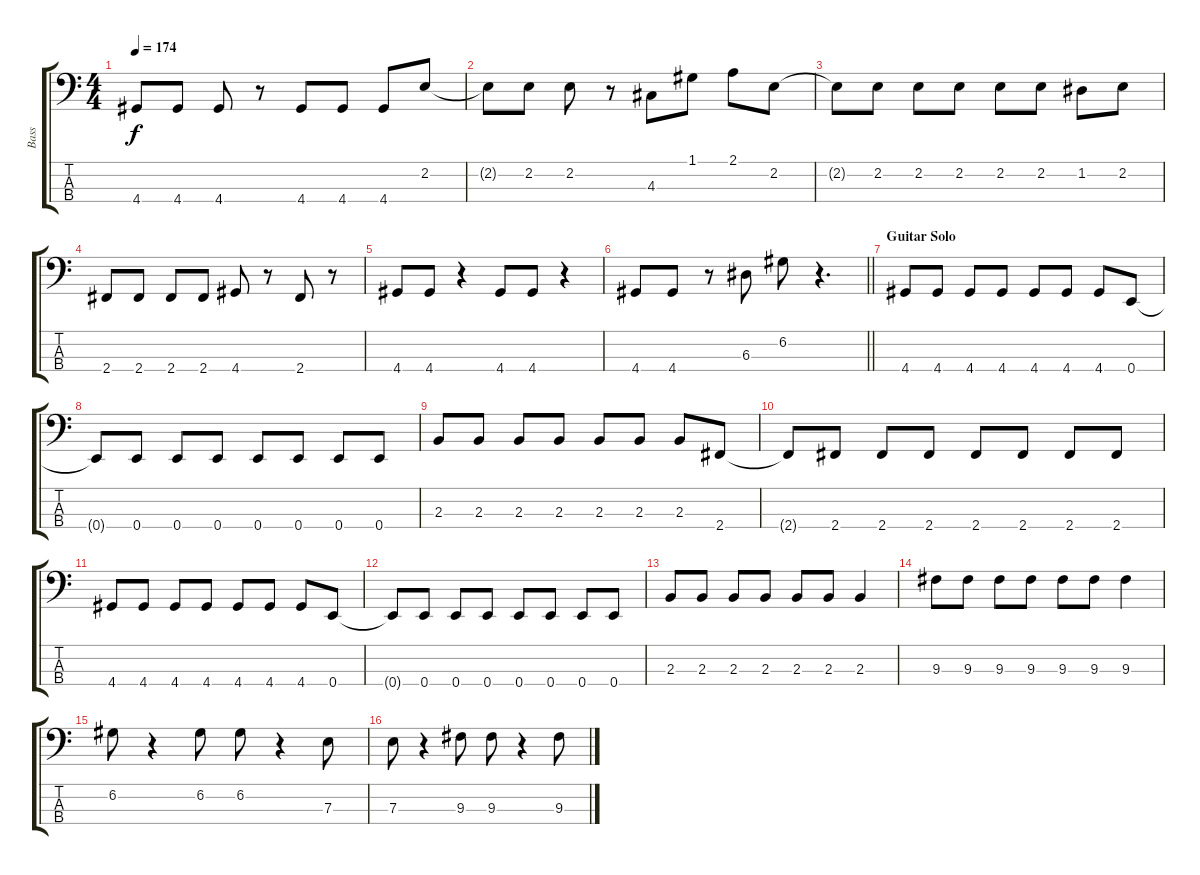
\track ("Bass" "Bass") {instrument electricbassfinger}
\staff {score tabs}
\tuning (G2 D2 A1 E1) {hide}
\ts (4 4)
\tempo 174
\clef f4
\ks c
4.4{t}.8{dy f} 4.4.8 4.4.8 r.8 4.4.8 4.4.8 4.4.8 2.2.8 |
2.2{t}.8 2.2.8 2.2.8 r.8 4.3.8 1.1.8 2.1.8 2.2.8 |
2.2{t}.8 2.2.8 2.2.8 2.2.8 2.2.8 2.2.8 1.2.8 2.2.8 |
2.4.8 2.4.8 2.4.8 2.4.8 4.4.8 r.8 2.4.8 r.8 |
4.4.8 4.4.8 r.4 4.4.8 4.4.8 r.4 |
\barLineRight lightlight
4.4.8 4.4.8 r.8 6.3.8 6.2.8 r.4{d} |
\section ("" "Guitar Solo")
4.4.8 4.4.8 4.4.8 4.4.8 4.4.8 4.4.8 4.4.8 0.4.8 |
0.4{t}.8 0.4.8 0.4.8 0.4.8 0.4.8 0.4.8 0.4.8 0.4.8 |
2.3.8 2.3.8 2.3.8 2.3.8 2.3.8 2.3.8 2.3.8 2.4.8 |
2.4{t}.8 2.4.8 2.4.8 2.4.8 2.4.8 2.4.8 2.4.8 2.4.8 |
4.4.8 4.4.8 4.4.8 4.4.8 4.4.8 4.4.8 4.4.8 0.4.8 |
0.4{t}.8 0.4.8 0.4.8 0.4.8 0.4.8 0.4.8 0.4.8 0.4.8 |
2.3.8 2.3.8 2.3.8 2.3.8 2.3.8 2.3.8 2.3.4 |
9.3.8 9.3.8 9.3.8 9.3.8 9.3.8 9.3.8 9.3.4 |
6.2.8 r.4 6.2.8 6.2.8 r.4 7.3.8 |
7.3.8 r.4 9.3.8 9.3.8 r.4 9.3.8
